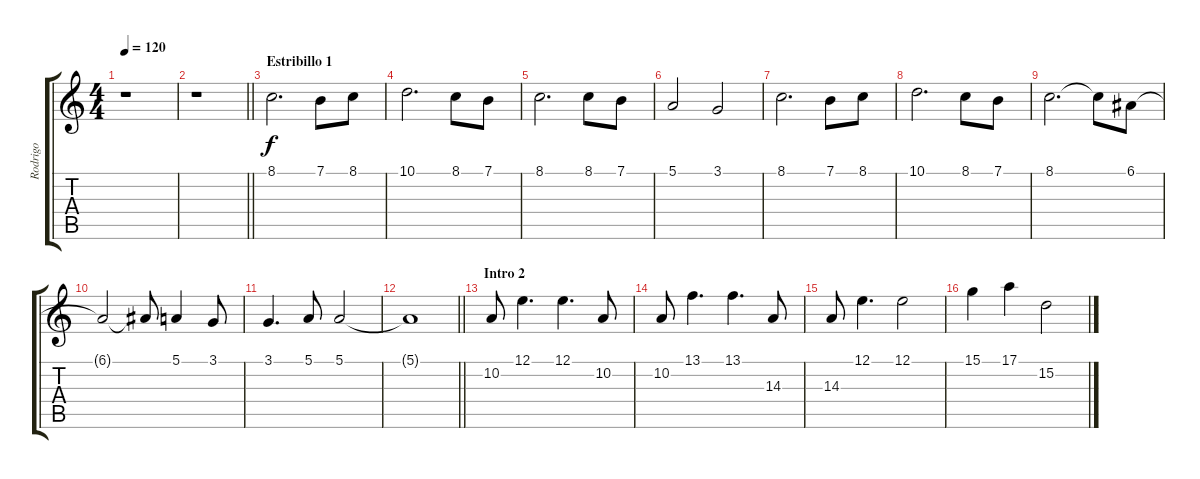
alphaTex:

\track ("Rodrigo" "Rodrigo") {instrument violin}
\staff {score tabs}
\tuning (E4 B3 G3 D3 A2 E2) {hide}
\ts (4 4)
\tempo 120
\clef g2
\ks c
r.1{dy f} |
\barLineRight lightlight
r.1 |
\section ("" "Estribillo 1")
8.1.2{d} 7.1.8 8.1.8 |
10.1.2{d} 8.1.8 7.1.8 |
8.1.2{d} 8.1.8 7.1.8 |
5.1.2 3.1.2 |
8.1.2{d} 7.1.8 8.1.8 |
10.1.2{d} 8.1.8 7.1.8 |
8.1.2{d} 8.1{t}.8 6.1.8 |
6.1{t}.2 6.1{t}.8 5.1.4 3.1.8 |
3.1.4{d} 5.1.8 5.1.2 |
\barLineRight lightlight
5.1{t}.1 |
\section ("" "Intro 2")
10.2.8 12.1.4{d} 12.1.4{d} 10.2.8 |
10.2.8 13.1.4{d} 13.1.4{d} 14.3.8 |
14.3.8 12.1.4{d} 12.1.2 |
15.1.4 17.1.4 15.2.2
